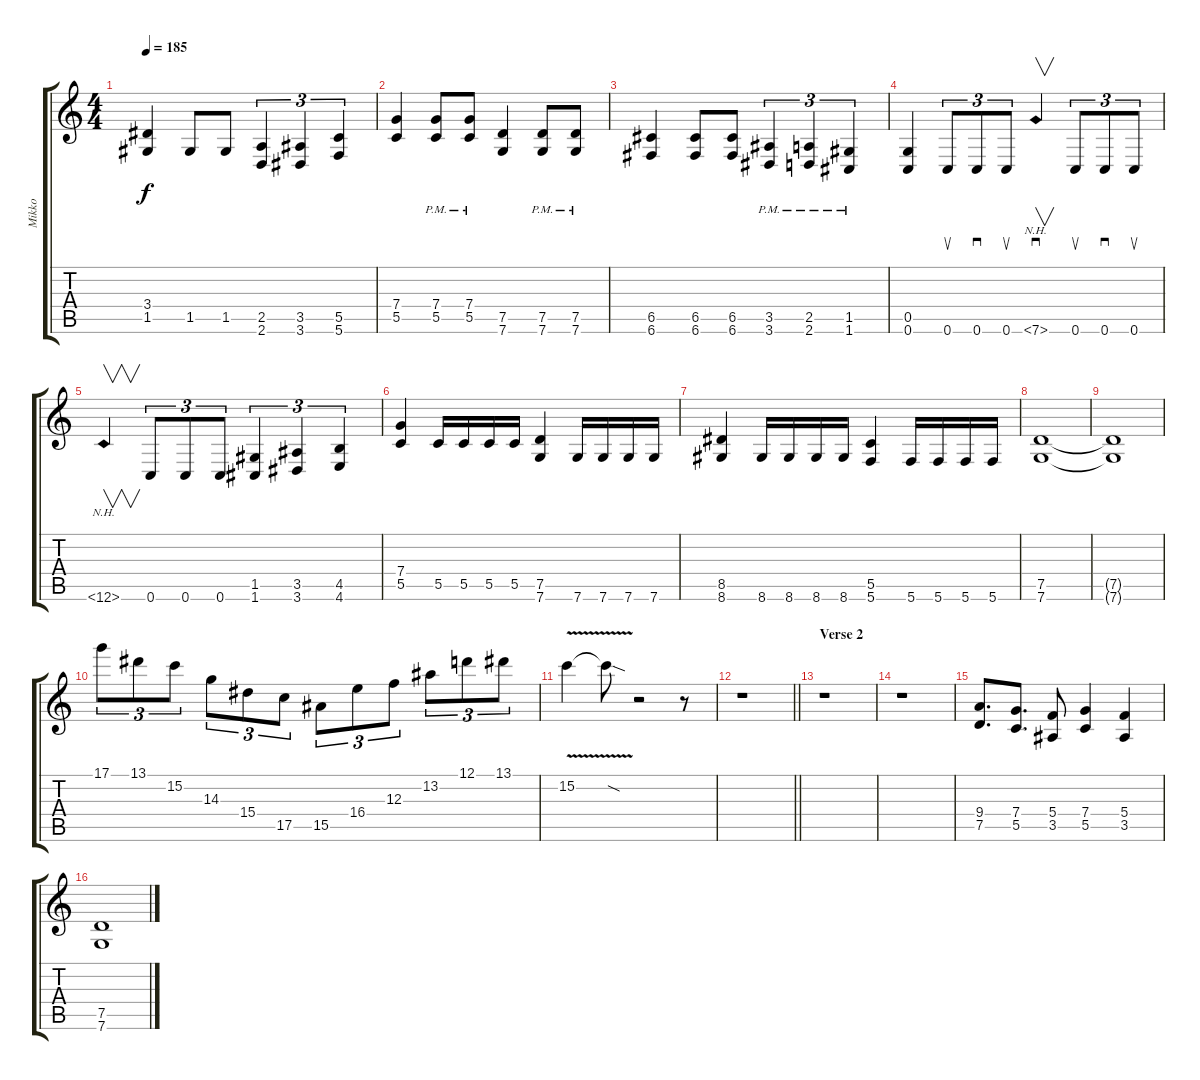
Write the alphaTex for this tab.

\track ("Mikko" "Mikko") {instrument distortionguitar}
\staff {score tabs}
\tuning (D4 A3 F3 C3 G2 C2) {hide}
\ts (4 4)
\tempo 185
\clef g2
\ks c
(3.4 1.5).4{dy f} 1.5.8 1.5.8 (2.5 2.6).4{tu (3 2)} (3.5 3.6).4{tu (3 2)} (5.5 5.6).4{tu (3 2)} |
(7.4 5.5).4 (7.4{pm} 5.5{pm}).8 (7.4{pm} 5.5{pm}).8 (7.5 7.6).4 (7.5{pm} 7.6{pm}).8 (7.5{pm} 7.6{pm}).8 |
(6.5 6.6).4 (6.5 6.6).8 (6.5 6.6).8 (3.5{pm} 3.6{pm}).4{tu (3 2)} (2.5{pm} 2.6{pm}).4{tu (3 2)} (1.5{pm} 1.6{pm}).4{tu (3 2)} |
(0.5 0.6).4 0.6.8{su tu (3 2)} 0.6.8{sd tu (3 2)} 0.6.8{su tu (3 2)} 7.6{nh}.4{v sd} 0.6.8{su tu (3 2)} 0.6.8{sd tu (3 2)} 0.6.8{su tu (3 2)} |
6.6{nh}.4{v} 0.6.8{tu (3 2)} 0.6.8{tu (3 2)} 0.6.8{tu (3 2)} (1.5 1.6).4{tu (3 2)} (3.5 3.6).4{tu (3 2)} (4.5 4.6).4{tu (3 2)} |
(7.4 5.5).4 5.5.16 5.5.16 5.5.16 5.5.16 (7.5 7.6).4 7.6.16 7.6.16 7.6.16 7.6.16 |
(8.5 8.6).4 8.6.16 8.6.16 8.6.16 8.6.16 (5.5 5.6).4 5.6.16 5.6.16 5.6.16 5.6.16 |
(7.5 7.6).1 |
(7.5{t} 7.6{t}).1 |
17.1.8{tu (3 2)} 13.1.8{tu (3 2)} 15.2.8{tu (3 2)} 14.3.8{tu (3 2)} 15.4.8{tu (3 2)} 17.5.8{tu (3 2)} 15.5.8{tu (3 2)} 16.4.8{tu (3 2)} 12.3.8{tu (3 2)} 13.2.8{tu (3 2)} 12.1.8{tu (3 2)} 13.1.8{tu (3 2)} |
15.2{v}.4 15.2{sod t}.8 r.2 r.8 |
\barLineRight lightlight
r.1 |
\section ("" "Verse 2")
r.1 |
r.1 |
(9.4 7.5).8{d} (7.4 5.5).8{d} (5.4 3.5).8 (7.4 5.5).4 (5.4 3.5).4 |
(7.5 7.6).1
